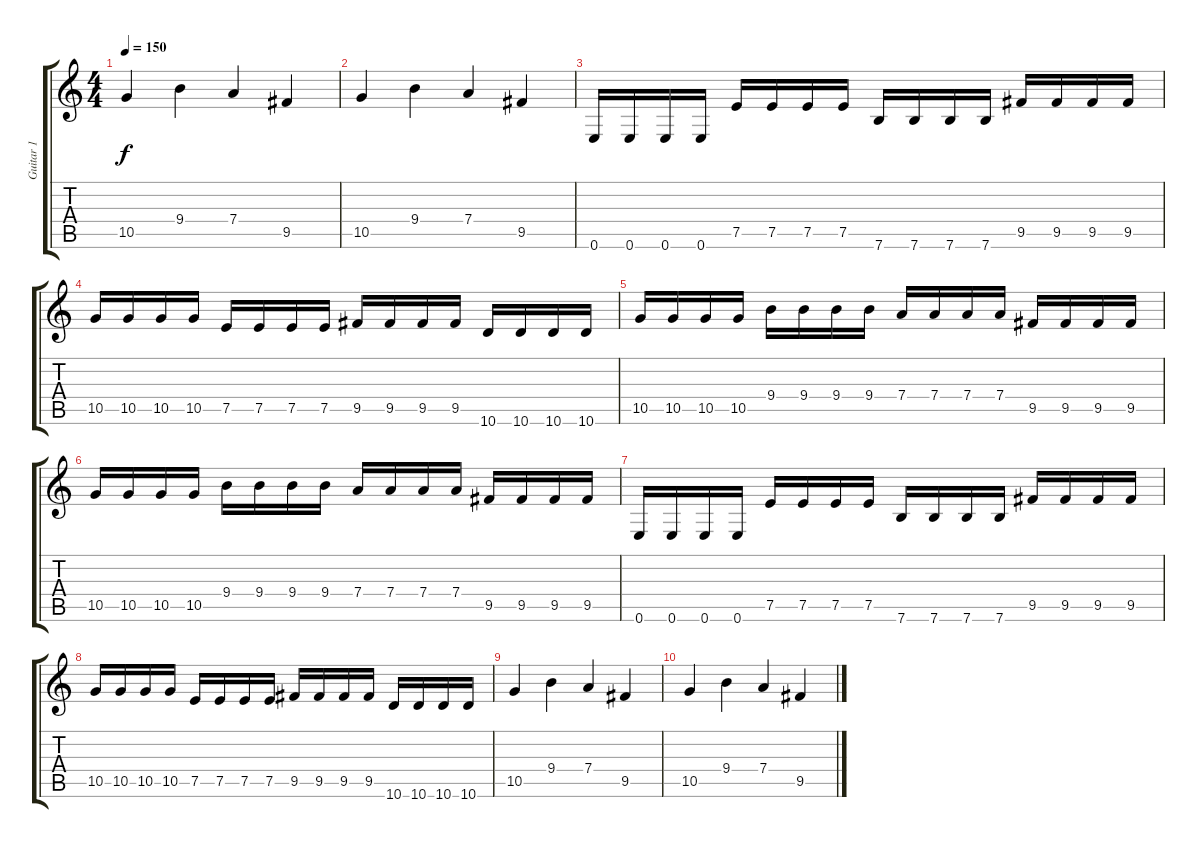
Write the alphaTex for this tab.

\track ("Guitar 1" "Guitar 1") {instrument distortionguitar}
\staff {score tabs}
\tuning (E4 B3 G3 D3 A2 E2) {hide}
\ts (4 4)
\tempo 150
\clef g2
\ks c
10.5.4{dy f} 9.4.4 7.4.4 9.5.4 |
10.5.4 9.4.4 7.4.4 9.5.4 |
0.6.16 0.6.16 0.6.16 0.6.16 7.5.16 7.5.16 7.5.16 7.5.16 7.6.16 7.6.16 7.6.16 7.6.16 9.5.16 9.5.16 9.5.16 9.5.16 |
10.5.16 10.5.16 10.5.16 10.5.16 7.5.16 7.5.16 7.5.16 7.5.16 9.5.16 9.5.16 9.5.16 9.5.16 10.6.16 10.6.16 10.6.16 10.6.16 |
10.5.16 10.5.16 10.5.16 10.5.16 9.4.16 9.4.16 9.4.16 9.4.16 7.4.16 7.4.16 7.4.16 7.4.16 9.5.16 9.5.16 9.5.16 9.5.16 |
10.5.16 10.5.16 10.5.16 10.5.16 9.4.16 9.4.16 9.4.16 9.4.16 7.4.16 7.4.16 7.4.16 7.4.16 9.5.16 9.5.16 9.5.16 9.5.16 |
0.6.16 0.6.16 0.6.16 0.6.16 7.5.16 7.5.16 7.5.16 7.5.16 7.6.16 7.6.16 7.6.16 7.6.16 9.5.16 9.5.16 9.5.16 9.5.16 |
10.5.16 10.5.16 10.5.16 10.5.16 7.5.16 7.5.16 7.5.16 7.5.16 9.5.16 9.5.16 9.5.16 9.5.16 10.6.16 10.6.16 10.6.16 10.6.16 |
10.5.4 9.4.4 7.4.4 9.5.4 |
10.5.4 9.4.4 7.4.4 9.5.4
